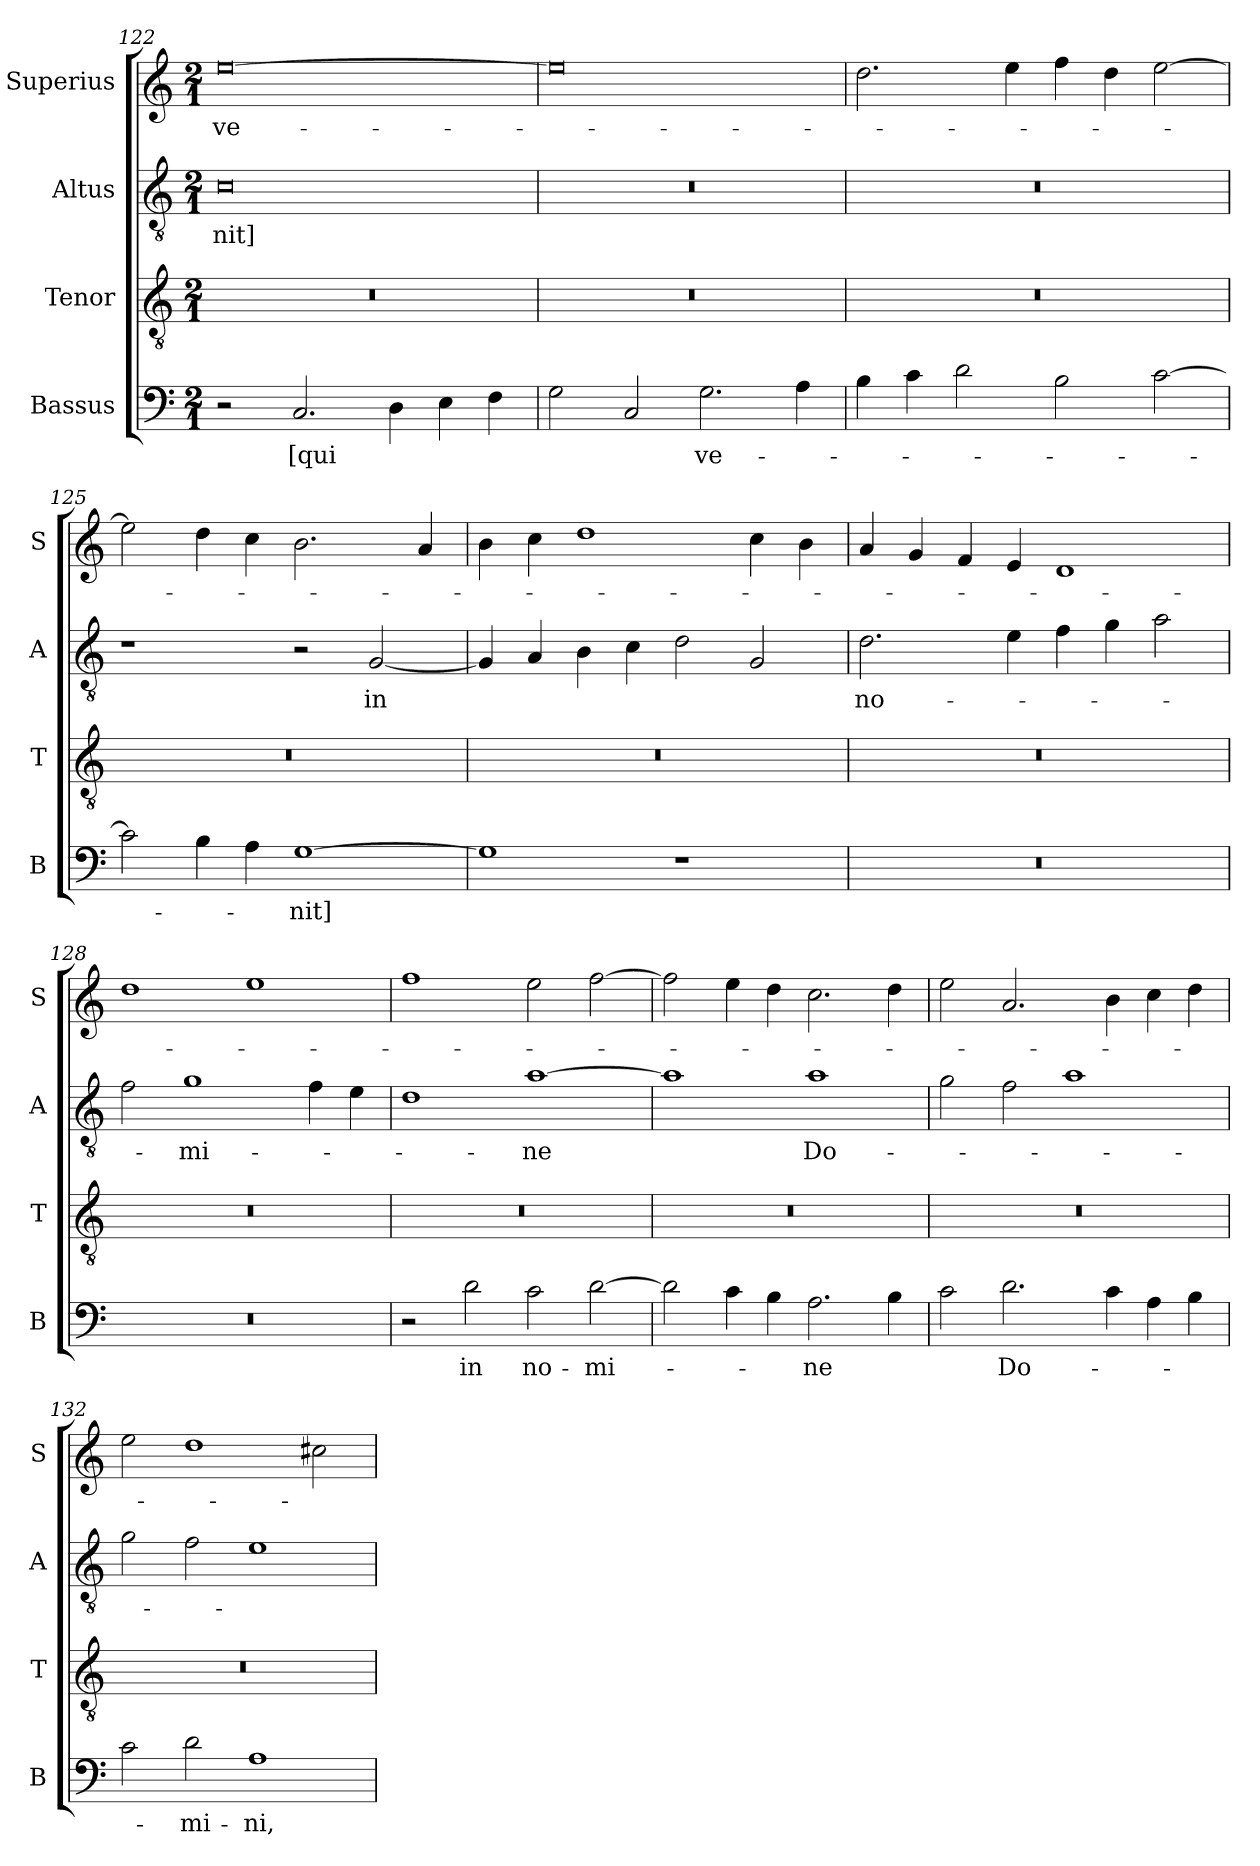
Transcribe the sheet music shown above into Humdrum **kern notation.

**kern	**text	**kern	**kern	**text	**kern	**text
*part4	*part4	*part3	*part2	*part2	*part1	*part1
*staff4	*staff4	*staff3	*staff2	*staff2	*staff1	*staff1
*I"Bassus	*	*I"Tenor	*I"Altus	*	*I"Superius	*
*I'B	*	*I'T	*I'A	*	*I'S	*
*clefF4	*	*clefGv2	*clefGv2	*	*clefG2	*
*k[]	*	*k[]	*k[]	*	*k[]	*
*M2/1	*	*M2/1	*M2/1	*	*M2/1	*
=122	=122	=122	=122	=122	=122	=122
2r	.	0r	0c	-nit]	[0ee	ve-
2.C/	[qui	.	.	.	.	.
4D\	.	.	.	.	.	.
4E\	.	.	.	.	.	.
4F\	.	.	.	.	.	.
=123	=123	=123	=123	=123	=123	=123
2G\	.	0r	0r	.	0ee]	.
2C/	.	.	.	.	.	.
2.G\	ve-	.	.	.	.	.
4A\	.	.	.	.	.	.
=124	=124	=124	=124	=124	=124	=124
4B\	.	0r	0r	.	2.dd\	.
4c\	.	.	.	.	.	.
2d\	.	.	.	.	.	.
.	.	.	.	.	4ee\	.
2B\	.	.	.	.	4ff\	.
.	.	.	.	.	4dd\	.
[2c\	.	.	.	.	[2ee\	.
=125	=125	=125	=125	=125	=125	=125
2c\]	.	0r	1r	.	2ee\]	.
4B\	.	.	.	.	4dd\	.
4A\	.	.	.	.	4cc\	.
[1G	-nit]	.	2r	.	2.b\	.
.	.	.	[2G/	in	.	.
.	.	.	.	.	4a/	.
=126	=126	=126	=126	=126	=126	=126
1G]	.	0r	4G/]	.	4b\	.
.	.	.	4A/	.	4cc\	.
.	.	.	4B\	.	1dd	.
.	.	.	4c\	.	.	.
1r	.	.	2d\	.	.	.
.	.	.	2G/	.	4cc\	.
.	.	.	.	.	4b\	.
=127	=127	=127	=127	=127	=127	=127
0r	.	0r	2.d\	no-	4a/	.
.	.	.	.	.	4g/	.
.	.	.	.	.	4f/	.
.	.	.	4e\	.	4e/	.
.	.	.	4f\	.	1d	.
.	.	.	4g\	.	.	.
.	.	.	2a\	.	.	.
=128	=128	=128	=128	=128	=128	=128
0r	.	0r	2f\	.	1dd	.
.	.	.	1g	-mi-	.	.
.	.	.	.	.	1ee	.
.	.	.	4f\	.	.	.
.	.	.	4e\	.	.	.
=129	=129	=129	=129	=129	=129	=129
2r	.	0r	1d	.	1ff	.
2d\	in	.	.	.	.	.
2c\	no-	.	[1a	-ne	2ee\	.
[2d\	-mi-	.	.	.	[2ff\	.
=130	=130	=130	=130	=130	=130	=130
2d\]	.	0r	1a]	.	2ff\]	.
4c\	.	.	.	.	4ee\	.
4B\	.	.	.	.	4dd\	.
2.A\	-ne	.	1a	Do-	2.cc\	.
4B\	.	.	.	.	4dd\	.
=131	=131	=131	=131	=131	=131	=131
2c\	.	0r	2g\	.	2ee\	.
2.d\	Do-	.	2f\	.	2.a/	.
.	.	.	1a	.	.	.
4c\	.	.	.	.	4b\	.
4A\	.	.	.	.	4cc\	.
4B\	.	.	.	.	4dd\	.
=132	=132	=132	=132	=132	=132	=132
2c\	.	0r	2g\	.	2ee\	.
2d\	-mi-	.	2f\	.	1dd	.
1A	-ni,	.	1e	.	.	.
.	.	.	.	.	2cc#X\	.
=	=	=	=	=	=	=
*-	*-	*-	*-	*-	*-	*-
